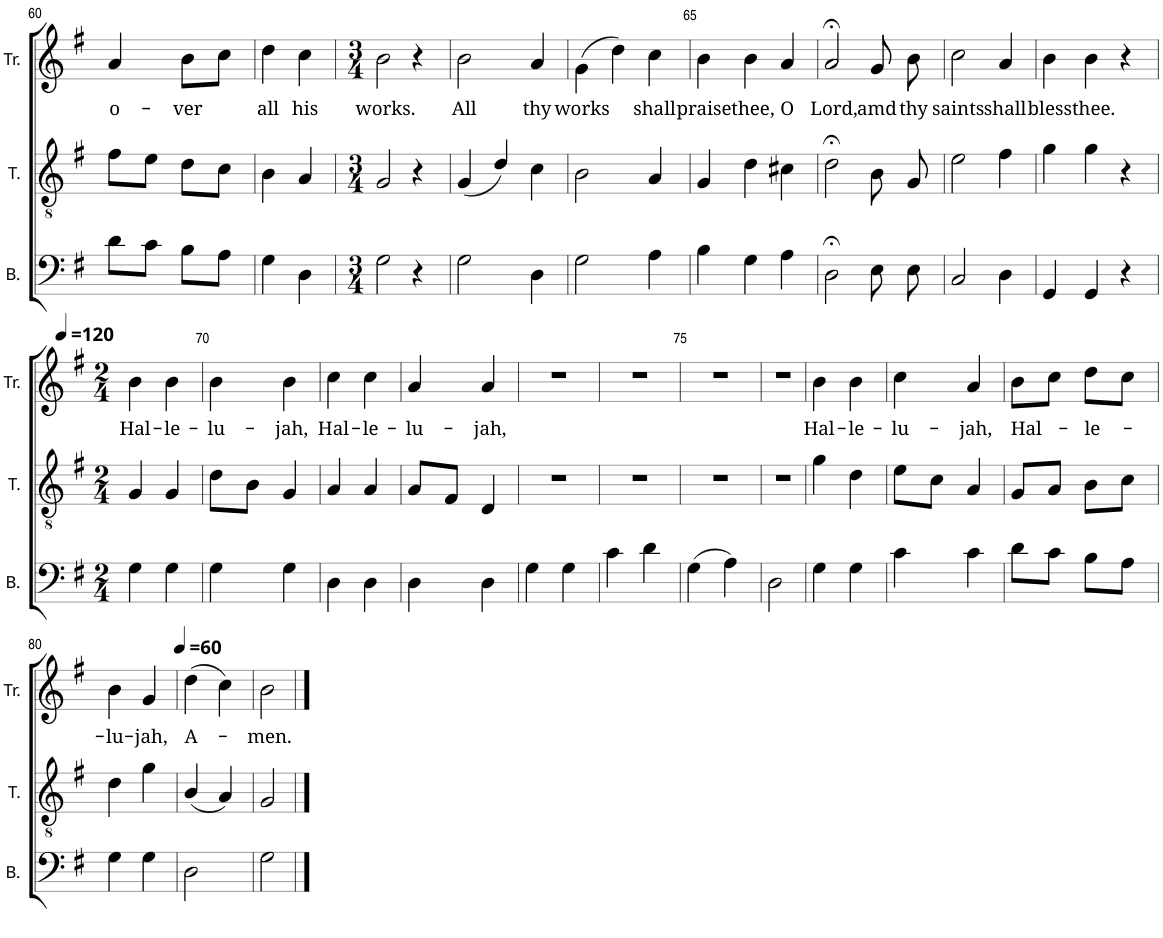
**kern	**kern	**kern	**text
*part3	*part2	*part1	*part1
*staff3	*staff2	*staff1	*staff1
*I"B.	*I"T.	*I"Tr.	*
*I'B.	*I'T.	*I'Tr.	*
!!LO:PB:g=z
*clefF4	*clefGv2	*clefG2	*
*k[f#]	*k[f#]	*k[f#]	*
*M2/4	*M2/4	*M2/4	*
=60	=60	=60	=60
!	!	!	!LO:LY:b
8d\L	8f#\L	4a/	o-
8c\J	8e\J	.	.
!	!	!	!LO:LY:b
8B\L	8d\L	8b\L	-ver
8A\J	8c\J	8cc\J	.
=61	=61	=61	=61
!	!	!	!LO:LY:b
4G\	4B\	4dd\	all
!	!	!	!LO:LY:b
4D\	4A/	4cc\	his
=62	=62	=62	=62
*M3/4	*M3/4	*M3/4	*
!	!	!	!LO:LY:b
2G\	2G/	2b\	works.
4r	4r	4r	.
=63	=63	=63	=63
!	!	!	!LO:LY:b
2G\	(4G/	2b\	All
.	4d/)	.	.
!	!	!	!LO:LY:b
4D\	4c\	4a/	thy
=64	=64	=64	=64
!	!	!	!LO:LY:b
2G\	2B\	(4g\	works
.	.	4dd\)	.
!	!	!	!LO:LY:b
4A\	4A/	4cc\	shall
=65	=65	=65	=65
!	!	!	!LO:LY:b
4B\	4G/	4b\	praise
!	!	!	!LO:LY:b
4G\	4d\	4b\	thee,
!	!	!	!LO:LY:b
4A\	4c#X\	4a/	O
=66	=66	=66	=66
!	!	!	!LO:LY:b
2D;<\	2d;<\	2a;</	Lord,
!	!	!	!LO:LY:b
8E\	8B\	8g/	amd
!	!	!	!LO:LY:b
8E\	8G/	8b\	thy
=67	=67	=67	=67
!	!	!	!LO:LY:b
2C/	2e\	2cc\	saints
!	!	!	!LO:LY:b
4D\	4f#\	4a/	shall
=68	=68	=68	=68
!	!	!	!LO:LY:b
4GG/	4g\	4b\	bless
!	!	!	!LO:LY:b
4GG/	4g\	4b\	thee.
4r	4r	4r	.
!!LO:LB:g=z
=69	=69	=69	=69
*M2/4	*M2/4	*M2/4	*
*	*	*MM120	*
!	!	!	!LO:LY:b
4G\	4G/	4b\	Hal-
!	!	!	!LO:LY:b
4G\	4G/	4b\	-le-
=70	=70	=70	=70
!	!	!	!LO:LY:b
4G\	8d\L	4b\	-lu-
.	8B\J	.	.
!	!	!	!LO:LY:b
4G\	4G/	4b\	-jah,
=71	=71	=71	=71
!	!	!	!LO:LY:b
4D\	4A/	4cc\	Hal-
!	!	!	!LO:LY:b
4D\	4A/	4cc\	-le-
=72	=72	=72	=72
!	!	!	!LO:LY:b
4D\	8A/L	4a/	-lu-
.	8F#/J	.	.
!	!	!	!LO:LY:b
4D\	4D/	4a/	-jah,
=73	=73	=73	=73
4G\	2r	2r	.
4G\	.	.	.
=74	=74	=74	=74
4c\	2r	2r	.
4d\	.	.	.
=75	=75	=75	=75
(4G\	2r	2r	.
4A\)	.	.	.
=76	=76	=76	=76
2D\	2r	2r	.
=77	=77	=77	=77
!	!	!	!LO:LY:b
4G\	4g\	4b\	Hal-
!	!	!	!LO:LY:b
4G\	4d\	4b\	-le-
=78	=78	=78	=78
!	!	!	!LO:LY:b
4c\	8e\L	4cc\	-lu-
.	8c\J	.	.
!	!	!	!LO:LY:b
4c\	4A/	4a/	-jah,
=79	=79	=79	=79
!	!	!	!LO:LY:b
8d\L	8G/L	8b\L	Hal-
8c\J	8A/J	8cc\J	.
!	!	!	!LO:LY:b
8B\L	8B\L	8dd\L	-le-
8A\J	8c\J	8cc\J	.
!!LO:LB:g=z
=80	=80	=80	=80
!	!	!	!LO:LY:b
4G\	4d\	4b\	-lu-
!	!	!	!LO:LY:b
4G\	4g\	4g/	-jah,
=81	=81	=81	=81
*	*	*MM60	*
!	!	!	!LO:LY:b
2D\	(4B/	(4dd\	A-
.	4A/)	4cc\)	.
=82	=82	=82	=82
!	!	!	!LO:LY:b
2G\	2G/	2b\	-men.
==	==	==	==
*-	*-	*-	*-
